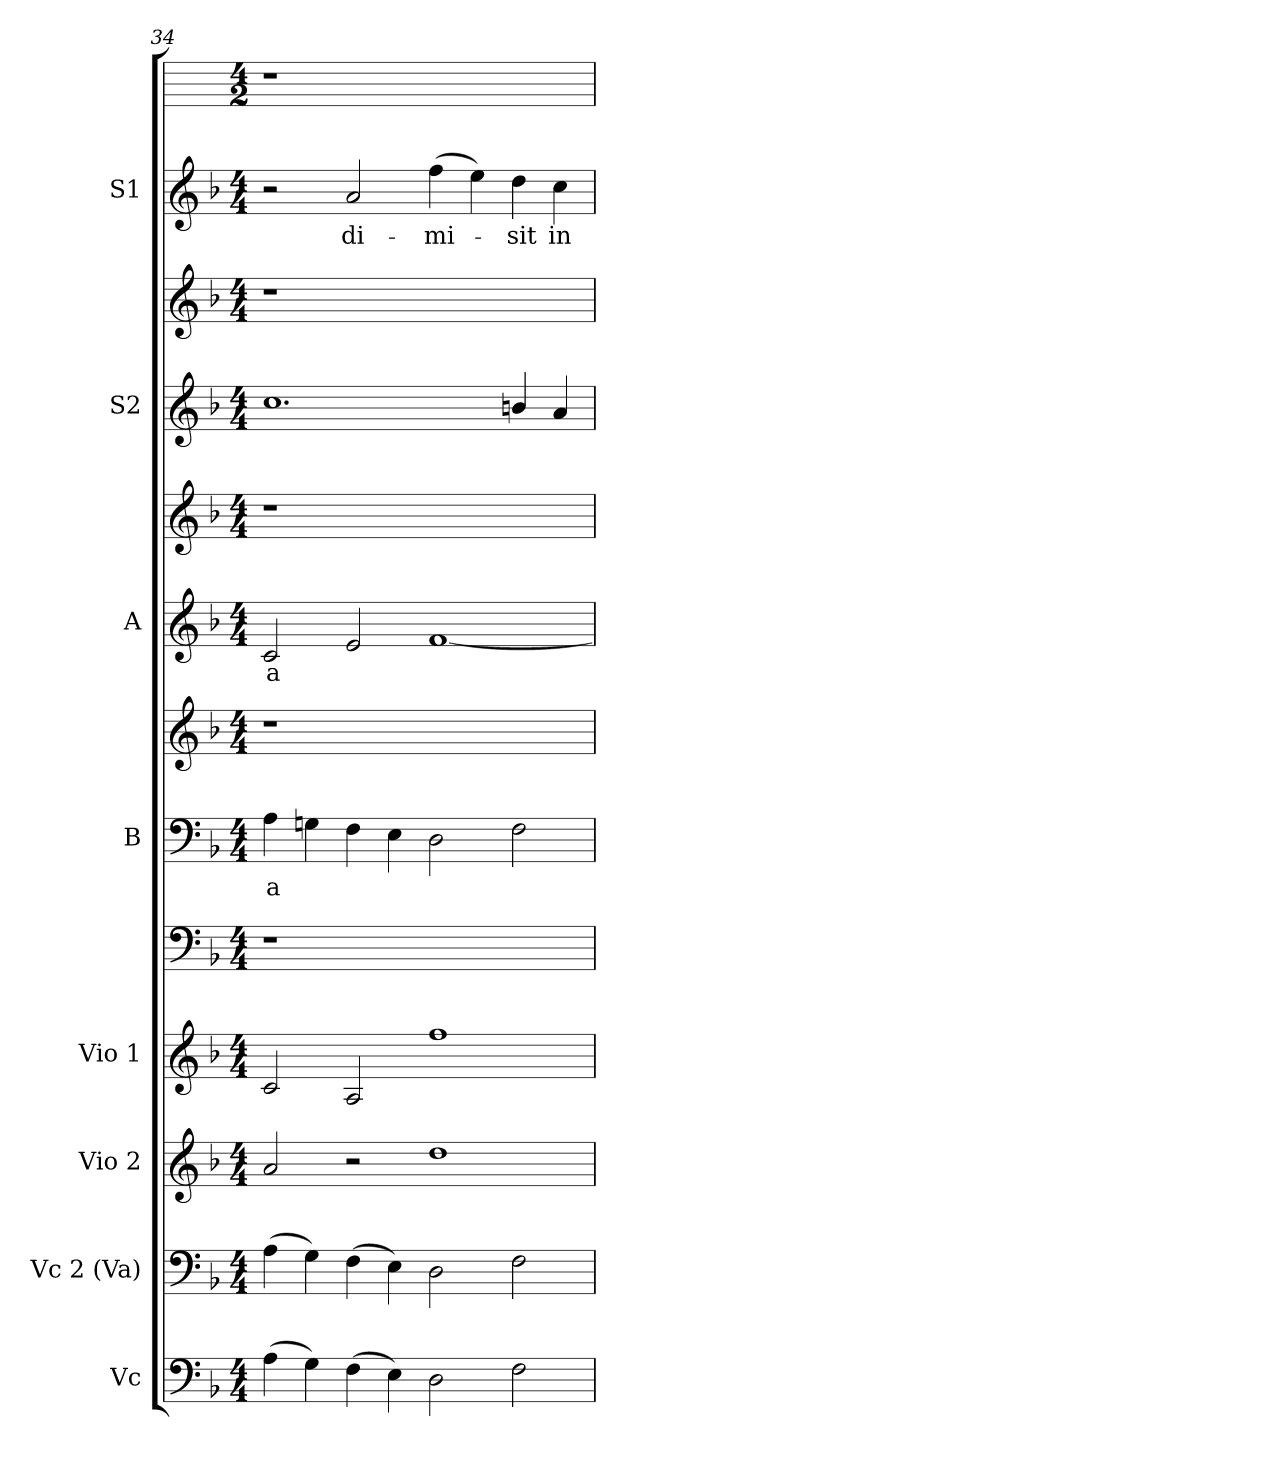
**kern	**kern	**kern	**kern	**kern	**kern	**text	**kern	**kern	**text	**kern	**kern	**text	**kern	**kern	**text	**kern
*part13	*part12	*part11	*part10	*part9	*part8	*part8	*part7	*part6	*part6	*part5	*part4	*part4	*part3	*part2	*part2	*part1
*staff13	*staff12	*staff11	*staff10	*staff9	*staff8	*staff8	*staff7	*staff6	*staff6	*staff5	*staff4	*staff4	*staff3	*staff2	*staff2	*staff1
*I"Vc	*I"Vc 2 (Va)	*I"Vio 2	*I"Vio 1	*	*I"B	*	*	*I"A	*	*	*I"S2	*	*	*I"S1	*	*
*clefF4	*clefF4	*clefG2	*clefG2	*clefF4	*clefF4	*	*clefG2	*clefG2	*	*clefG2	*clefG2	*	*clefG2	*clefG2	*	*
*k[b-]	*k[b-]	*k[b-]	*k[b-]	*k[b-]	*k[b-]	*	*k[b-]	*k[b-]	*	*k[b-]	*k[b-]	*	*k[b-]	*k[b-]	*	*
*M4/4	*M4/4	*M4/4	*M4/4	*M4/4	*M4/4	*	*M4/4	*M4/4	*	*M4/4	*M4/4	*	*M4/4	*M4/4	*	*M4/2
=34	=34	=34	=34	=34	=34	=34	=34	=34	=34	=34	=34	=34	=34	=34	=34	=34
(4A	(4A	2a	2c	1r	4A\	-a-	1r	2c	-a-	1r	1.cc	--	1r	2r	.	1r
4G)	4G)	.	.	.	4Gn\	.	.	.	.	.	.	.	.	.	.	.
(4F	(4F	2r	2A	.	4F\	.	.	2e	.	.	.	.	.	2a	di-	.
4E)	4E)	.	.	.	4E\	.	.	.	.	.	.	.	.	.	.	.
2D	2D	1dd	1ff	1ryy	2D	--	1ryy	[1f	--	1ryy	.	.	1ryy	(4ff\	-mi-	1ryy
.	.	.	.	.	.	.	.	.	.	.	.	.	.	4ee\)	.	.
2F	2F	.	.	.	2F	.	.	.	.	.	4bn/	--	.	4dd\	-sit	.
.	.	.	.	.	.	.	.	.	.	.	4a/	.	.	4cc\	in-	.
=	=	=	=	=	=	=	=	=	=	=	=	=	=	=	=	=
*-	*-	*-	*-	*-	*-	*-	*-	*-	*-	*-	*-	*-	*-	*-	*-	*-
